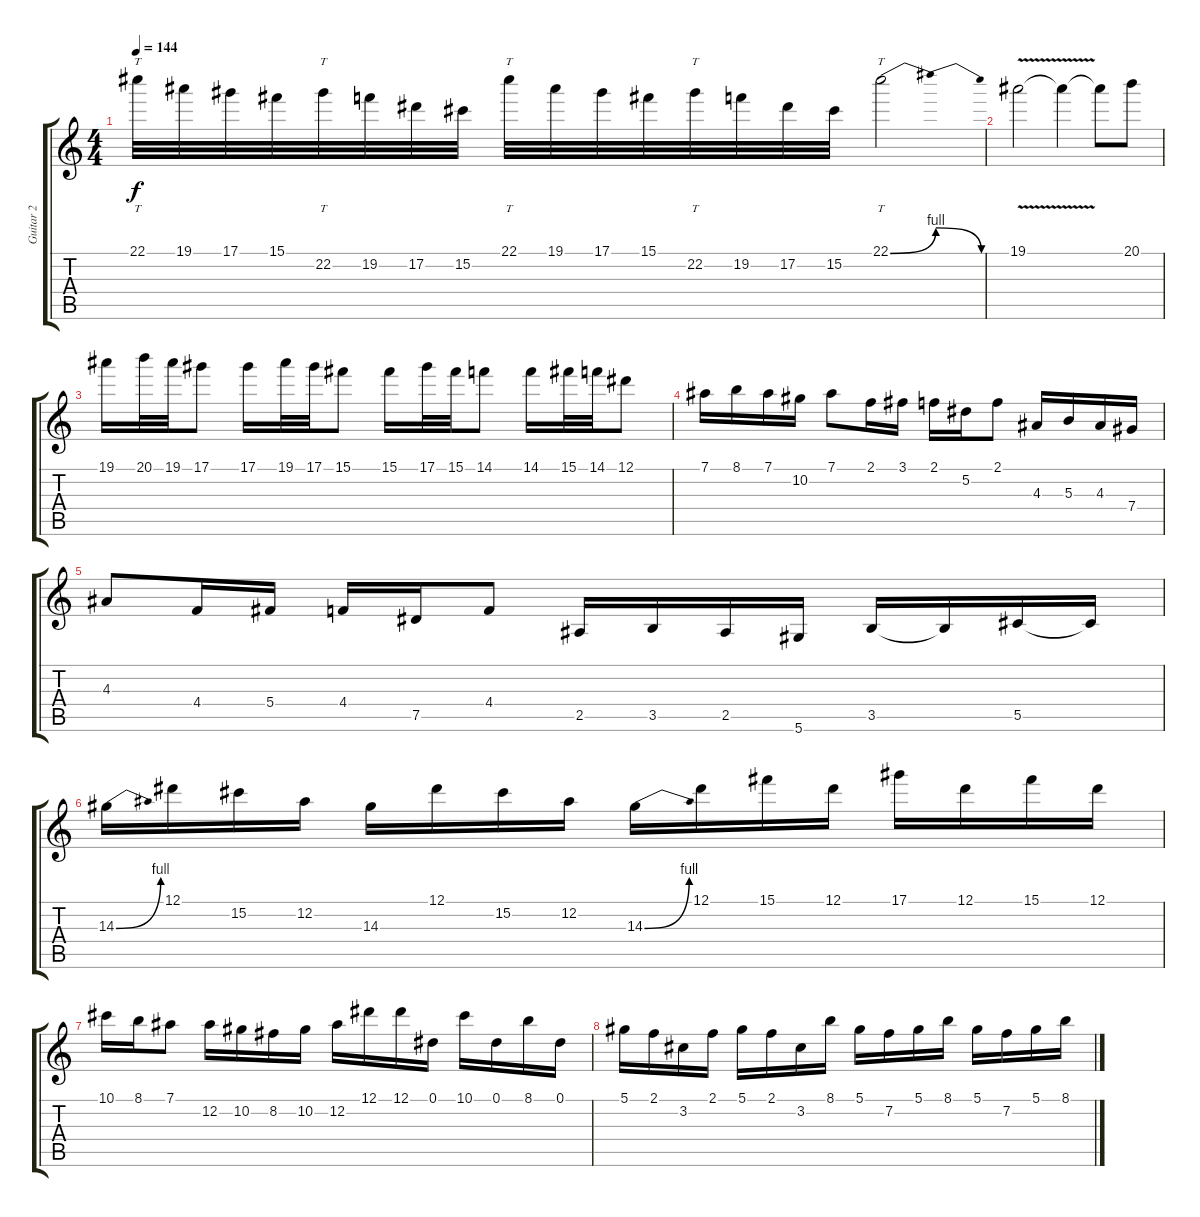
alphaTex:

\track ("Guitar 2" "Guitar 2") {instrument distortionguitar}
\staff {score tabs}
\tuning (Eb4 Bb3 Gb3 Db3 Ab2 Eb2) {hide}
\ts (4 4)
\tempo 144
\clef g2
\ks c
22.1.32{tt dy f} 19.1.32 17.1.32 15.1.32 22.2.32{tt} 19.2.32 17.2.32 15.2.32 22.1.32{tt} 19.1.32 17.1.32 15.1.32 22.2.32{tt} 19.2.32 17.2.32 15.2.32 22.1{be (bendrelease 0 0 15 4 45 4 60 0)}.2{tt} |
19.1{v}.2 19.1{t}.4 19.1{t}.8 20.1.8 |
19.1.16 20.1.32 19.1.32 17.1.8 17.1.16 19.1.32 17.1.32 15.1.8 15.1.16 17.1.32 15.1.32 14.1.8 14.1.16 15.1.32 14.1.32 12.1.8 |
7.1.16 8.1.16 7.1.16 10.2.16 7.1.8 2.1.16 3.1.16 2.1.16 5.2.16 2.1.8 4.3.16 5.3.16 4.3.16 7.4.16 |
4.3.8 4.4.16 5.4.16 4.4.16 7.5.16 4.4.8 2.5.16 3.5.16 2.5.16 5.6.16 3.5.16 3.5{t}.16 5.5.16 5.5{t}.16 |
14.3{be (bend 0 0 60 4)}.16 12.1.16 15.2.16 12.2.16 14.3.16 12.1.16 15.2.16 12.2.16 14.3{be (bend 0 0 60 4)}.16 12.1.16 15.1.16 12.1.16 17.1.16 12.1.16 15.1.16 12.1.16 |
10.1.16 8.1.16 7.1.8 12.2.16 10.2.16 8.2.16 10.2.16 12.2.16 12.1.16 12.1.16 0.1.16 10.1.16 0.1.16 8.1.16 0.1.16 |
5.1.16 2.1.16 3.2.16 2.1.16 5.1.16 2.1.16 3.2.16 8.1.16 5.1.16 7.2.16 5.1.16 8.1.16 5.1.16 7.2.16 5.1.16 8.1.16
